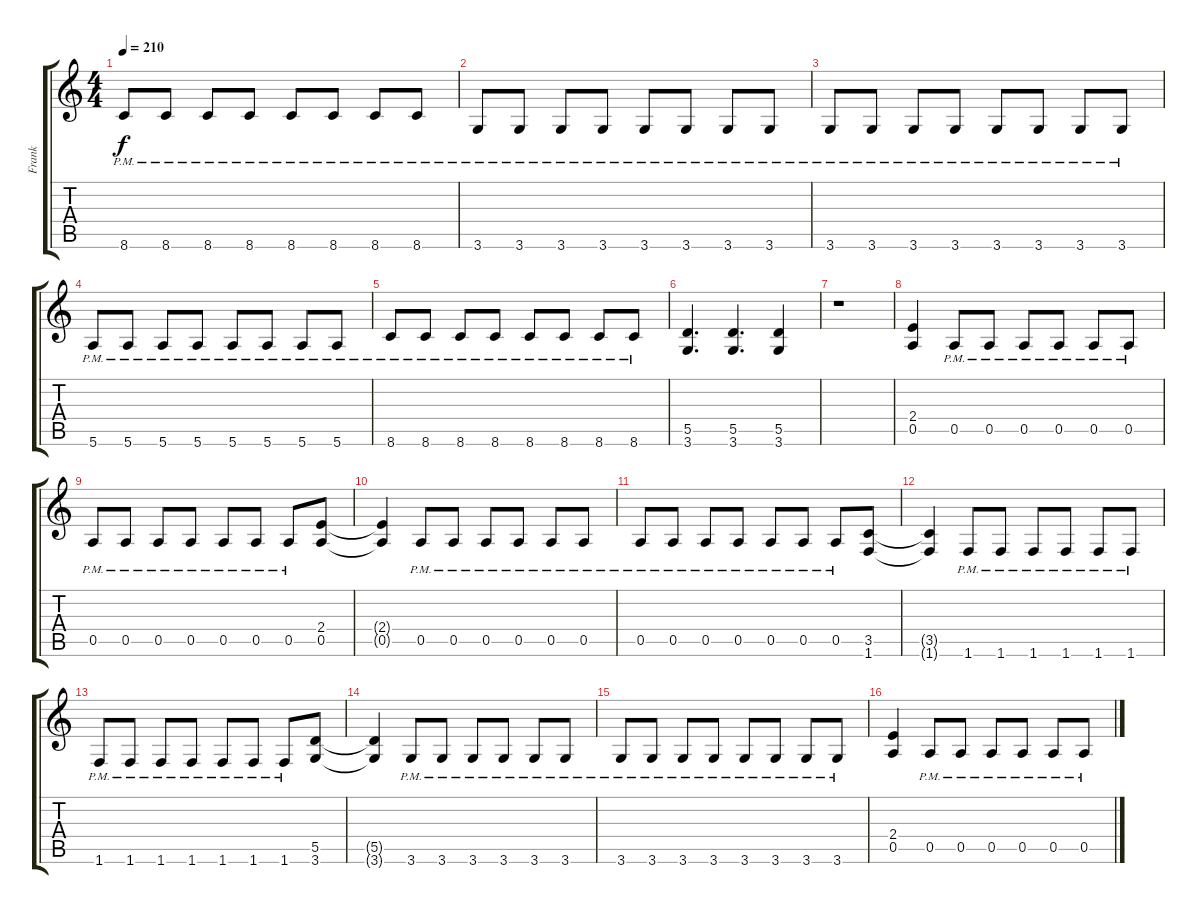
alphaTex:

\track ("Frank" "Frank") {instrument distortionguitar}
\staff {score tabs}
\tuning (E4 B3 G3 D3 A2 E2) {hide}
\ts (4 4)
\tempo 210
\clef g2
\ks c
8.6{pm}.8{dy f} 8.6{pm}.8 8.6{pm}.8 8.6{pm}.8 8.6{pm}.8 8.6{pm}.8 8.6{pm}.8 8.6{pm}.8 |
3.6{pm}.8 3.6{pm}.8 3.6{pm}.8 3.6{pm}.8 3.6{pm}.8 3.6{pm}.8 3.6{pm}.8 3.6{pm}.8 |
3.6{pm}.8 3.6{pm}.8 3.6{pm}.8 3.6{pm}.8 3.6{pm}.8 3.6{pm}.8 3.6{pm}.8 3.6{pm}.8 |
5.6{pm}.8 5.6{pm}.8 5.6{pm}.8 5.6{pm}.8 5.6{pm}.8 5.6{pm}.8 5.6{pm}.8 5.6{pm}.8 |
8.6{pm}.8 8.6{pm}.8 8.6{pm}.8 8.6{pm}.8 8.6{pm}.8 8.6{pm}.8 8.6{pm}.8 8.6{pm}.8 |
(5.5 3.6).4{d} (5.5 3.6).4{d} (5.5 3.6).4 |
r.1 |
(2.4 0.5).4 0.5{pm}.8 0.5{pm}.8 0.5{pm}.8 0.5{pm}.8 0.5{pm}.8 0.5{pm}.8 |
0.5{pm}.8 0.5{pm}.8 0.5{pm}.8 0.5{pm}.8 0.5{pm}.8 0.5{pm}.8 0.5{pm}.8 (2.4 0.5).8 |
(2.4{t} 0.5{t}).4 0.5{pm}.8 0.5{pm}.8 0.5{pm}.8 0.5{pm}.8 0.5{pm}.8 0.5{pm}.8 |
0.5{pm}.8 0.5{pm}.8 0.5{pm}.8 0.5{pm}.8 0.5{pm}.8 0.5{pm}.8 0.5{pm}.8 (3.5 1.6).8 |
(3.5{t} 1.6{t}).4 1.6{pm}.8 1.6{pm}.8 1.6{pm}.8 1.6{pm}.8 1.6{pm}.8 1.6{pm}.8 |
1.6{pm}.8 1.6{pm}.8 1.6{pm}.8 1.6{pm}.8 1.6{pm}.8 1.6{pm}.8 1.6{pm}.8 (5.5 3.6).8 |
(5.5{t} 3.6{t}).4 3.6{pm}.8 3.6{pm}.8 3.6{pm}.8 3.6{pm}.8 3.6{pm}.8 3.6{pm}.8 |
3.6{pm}.8 3.6{pm}.8 3.6{pm}.8 3.6{pm}.8 3.6{pm}.8 3.6{pm}.8 3.6{pm}.8 3.6{pm}.8 |
(2.4 0.5).4 0.5{pm}.8 0.5{pm}.8 0.5{pm}.8 0.5{pm}.8 0.5{pm}.8 0.5{pm}.8
